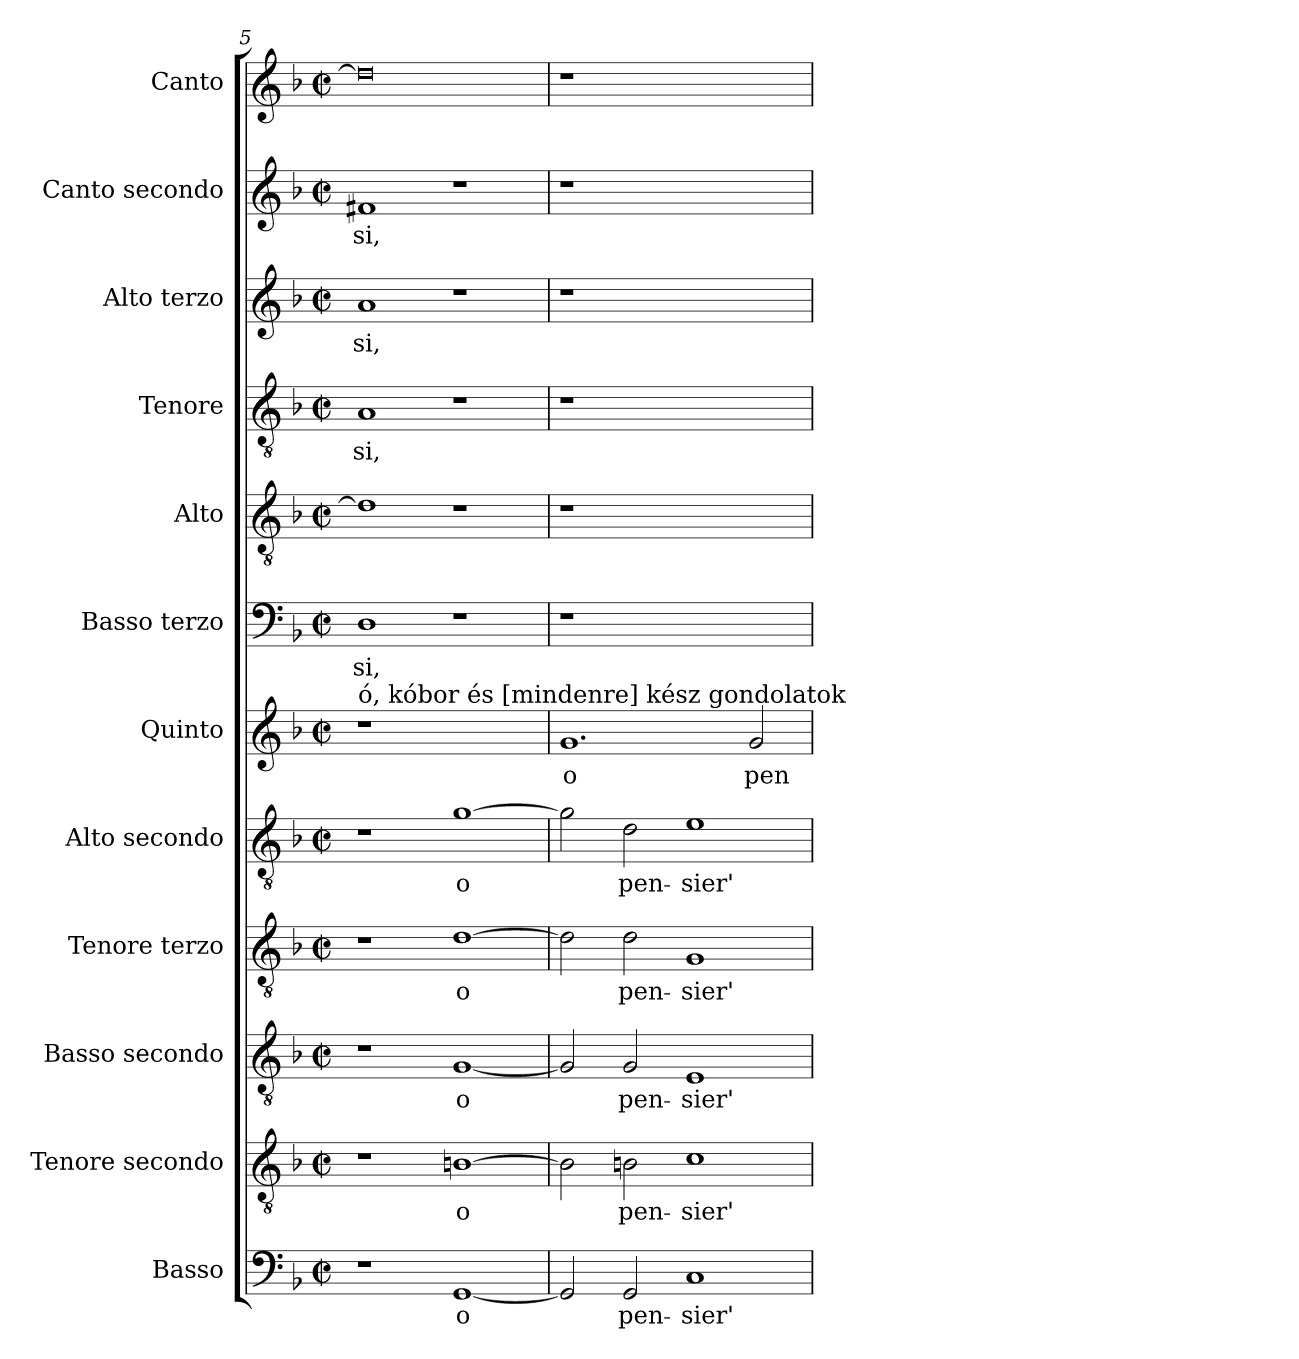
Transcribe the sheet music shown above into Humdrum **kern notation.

**kern	**text	**kern	**text	**kern	**text	**kern	**text	**kern	**text	**kern	**text	**kern	**text	**kern	**text	**kern	**text	**kern	**text	**kern	**text	**kern	**text
*part12	*part12	*part11	*part11	*part10	*part10	*part9	*part9	*part8	*part8	*part7	*part7	*part6	*part6	*part5	*part5	*part4	*part4	*part3	*part3	*part2	*part2	*part1	*part1
*staff12	*staff12	*staff11	*staff11	*staff10	*staff10	*staff9	*staff9	*staff8	*staff8	*staff7	*staff7	*staff6	*staff6	*staff5	*staff5	*staff4	*staff4	*staff3	*staff3	*staff2	*staff2	*staff1	*staff1
*I"Basso	*	*I"Tenore secondo	*	*I"Basso secondo	*	*I"Tenore terzo	*	*I"Alto secondo	*	*I"Quinto	*	*I"Basso terzo	*	*I"Alto	*	*I"Tenore	*	*I"Alto terzo	*	*I"Canto secondo	*	*I"Canto	*
*	*	*	*	*	*	*	*	*	*	*I'Q	*	*	*	*	*	*	*	*	*	*	*	*	*
!!LO:PB:g=z
*clefF4	*	*clefGv2	*	*clefGv2	*	*clefGv2	*	*clefGv2	*	*clefG2	*	*clefF4	*	*clefGv2	*	*clefGv2	*	*clefG2	*	*clefG2	*	*clefG2	*
*k[b-]	*	*k[b-]	*	*k[b-]	*	*k[b-]	*	*k[b-]	*	*k[b-]	*	*k[b-]	*	*k[b-]	*	*k[b-]	*	*k[b-]	*	*k[b-]	*	*k[b-]	*
*F:	*	*F:	*	*F:	*	*F:	*	*F:	*	*F:	*	*F:	*	*F:	*	*F:	*	*F:	*	*F:	*	*F:	*
*M2/2	*	*M2/2	*	*M2/2	*	*M2/2	*	*M2/2	*	*M2/2	*	*M2/2	*	*M2/2	*	*M2/2	*	*M2/2	*	*M2/2	*	*M2/2	*
*met(c|)	*	*met(c|)	*	*met(c|)	*	*met(c|)	*	*met(c|)	*	*met(c|)	*	*met(c|)	*	*met(c|)	*	*met(c|)	*	*met(c|)	*	*met(c|)	*	*met(c|)	*
=5	=5	=5	=5	=5	=5	=5	=5	=5	=5	=5	=5	=5	=5	=5	=5	=5	=5	=5	=5	=5	=5	=5	=5
!	!	!	!	!	!	!	!	!	!	!LO:TX:a:t=ó, kóbor és [mindenre] kész gondolatok	!	!	!	!	!	!	!	!	!	!	!	!	!
!	!	!	!	!	!	!	!	!	!	!	!	!	!LO:LY:b:rj	!	!LO:LY:b:rj	!	!LO:LY:b:rj	!	!LO:LY:b:rj	!	!LO:LY:b:rj	!	!LO:LY:b:cj
1r	.	1r	.	1r	.	1r	.	1r	.	1r	.	1D	-si,	1d]	.	1A	-si,	1a	-si,	1f#X	-si,	0dd]	.
!	!LO:LY:b:cj	!	!LO:LY:b:cj	!	!LO:LY:b:cj	!	!LO:LY:b:cj	!	!LO:LY:b:cj	!	!	!	!	!	!	!	!	!	!	!	!	!	!
[<1GG	o	[>1Bn	o	[<1G	o	[>1d	o	[>1g	o	1ryy	.	1r	.	1r	.	1r	.	1r	.	1r	.	.	.
=6	=6	=6	=6	=6	=6	=6	=6	=6	=6	=6	=6	=6	=6	=6	=6	=6	=6	=6	=6	=6	=6	=6	=6
!	!LO:LY:b:cj	!	!LO:LY:b:cj	!	!LO:LY:b:cj	!	!LO:LY:b:cj	!	!LO:LY:b:cj	!	!LO:LY:b:cj	!	!	!	!	!	!	!	!	!	!	!	!
2GG/]	.	2B\]	.	2G/]	.	2d\]	.	2g\]	.	1.g	o	1r	.	1r	.	1r	.	1r	.	1r	.	1r	.
!	!LO:LY:b:cj	!	!LO:LY:b:cj	!	!LO:LY:b:cj	!	!LO:LY:b:cj	!	!LO:LY:b:cj	!	!	!	!	!	!	!	!	!	!	!	!	!	!
2GG/	pen-	2Bn\	pen-	2G/	pen-	2d\	pen-	2d\	pen-	.	.	.	.	.	.	.	.	.	.	.	.	.	.
!	!LO:LY:b:cj	!	!LO:LY:b:cj	!	!LO:LY:b:cj	!	!LO:LY:b:cj	!	!LO:LY:b:cj	!	!	!	!	!	!	!	!	!	!	!	!	!	!
1C	-sier'	1c	-sier'	1E	-sier'	1G	-sier'	1e	-sier'	.	.	1ryy	.	1ryy	.	1ryy	.	1ryy	.	1ryy	.	1ryy	.
!	!	!	!	!	!	!	!	!	!	!	!LO:LY:b:cj	!	!	!	!	!	!	!	!	!	!	!	!
.	.	.	.	.	.	.	.	.	.	2g/	pen-	.	.	.	.	.	.	.	.	.	.	.	.
=	=	=	=	=	=	=	=	=	=	=	=	=	=	=	=	=	=	=	=	=	=	=	=
*-	*-	*-	*-	*-	*-	*-	*-	*-	*-	*-	*-	*-	*-	*-	*-	*-	*-	*-	*-	*-	*-	*-	*-
